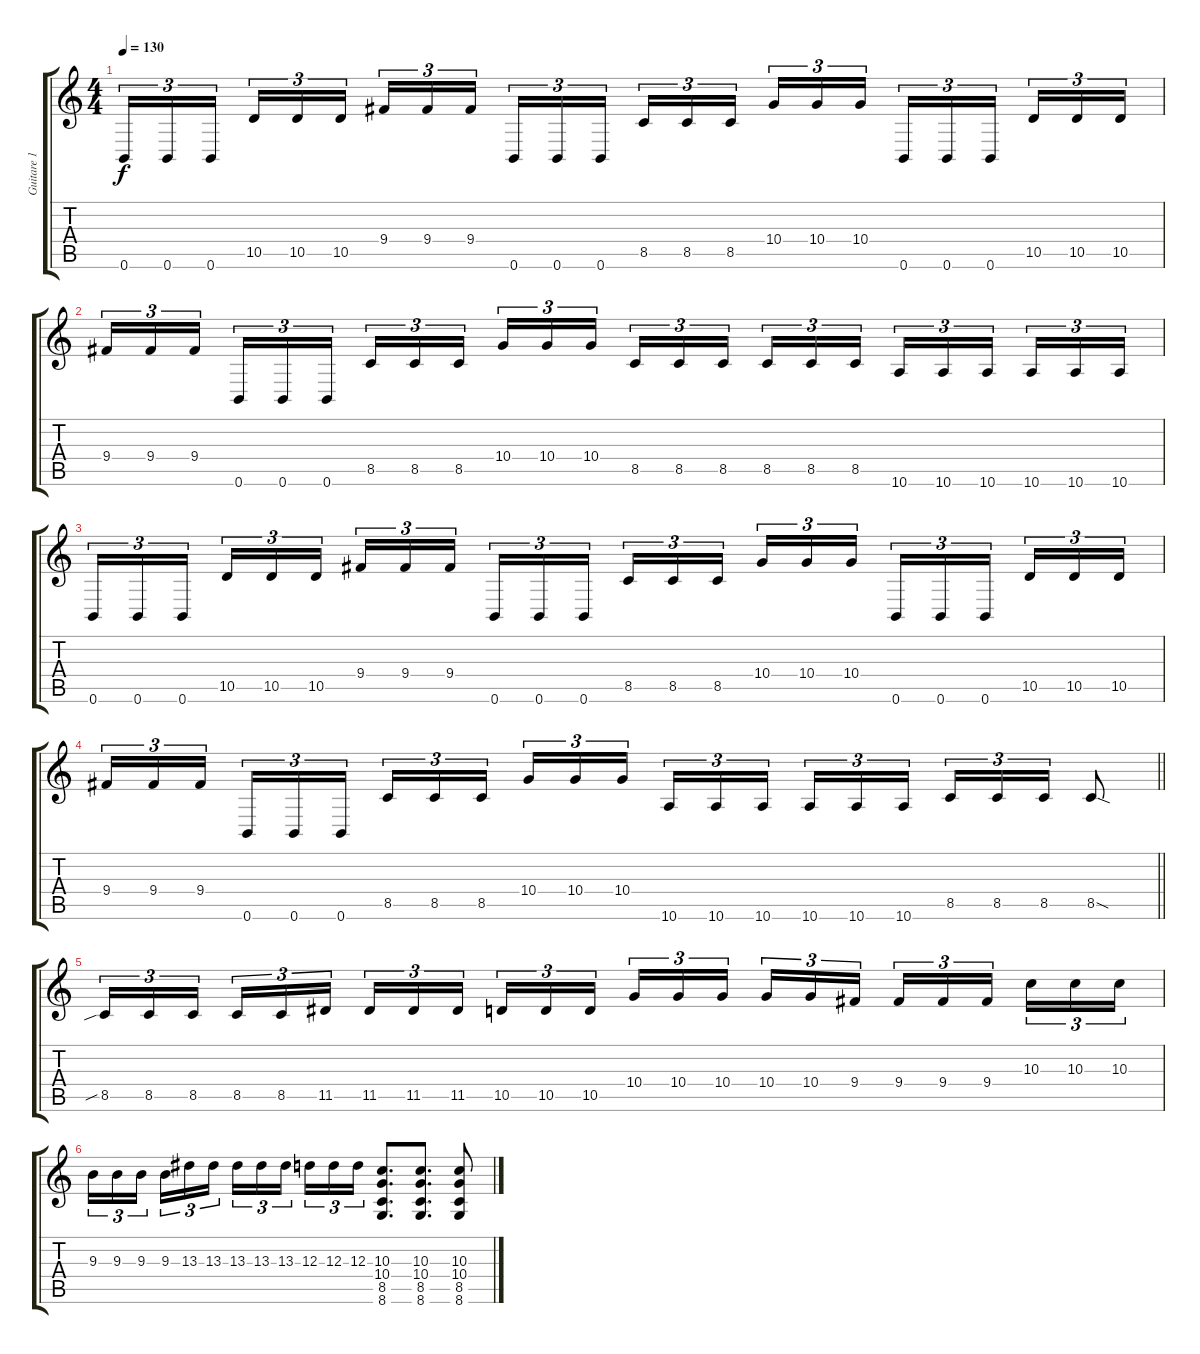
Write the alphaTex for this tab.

\track ("Guitare 1" "Guitare 1") {instrument distortionguitar}
\staff {score tabs}
\tuning (B3 Gb3 D3 A2 E2 B1) {hide}
\ts (4 4)
\tempo 130
\clef g2
\ks c
0.6.16{tu (3 2) dy f} 0.6.16{tu (3 2)} 0.6.16{tu (3 2) beam splitsecondary} 10.5.16{tu (3 2)} 10.5.16{tu (3 2)} 10.5.16{tu (3 2)} 9.4.16{tu (3 2)} 9.4.16{tu (3 2)} 9.4.16{tu (3 2) beam splitsecondary} 0.6.16{tu (3 2)} 0.6.16{tu (3 2)} 0.6.16{tu (3 2)} 8.5.16{tu (3 2)} 8.5.16{tu (3 2)} 8.5.16{tu (3 2) beam splitsecondary} 10.4.16{tu (3 2)} 10.4.16{tu (3 2)} 10.4.16{tu (3 2)} 0.6.16{tu (3 2)} 0.6.16{tu (3 2)} 0.6.16{tu (3 2) beam splitsecondary} 10.5.16{tu (3 2)} 10.5.16{tu (3 2)} 10.5.16{tu (3 2)} |
9.4.16{tu (3 2)} 9.4.16{tu (3 2)} 9.4.16{tu (3 2) beam splitsecondary} 0.6.16{tu (3 2)} 0.6.16{tu (3 2)} 0.6.16{tu (3 2)} 8.5.16{tu (3 2)} 8.5.16{tu (3 2)} 8.5.16{tu (3 2) beam splitsecondary} 10.4.16{tu (3 2)} 10.4.16{tu (3 2)} 10.4.16{tu (3 2)} 8.5.16{tu (3 2)} 8.5.16{tu (3 2)} 8.5.16{tu (3 2) beam splitsecondary} 8.5.16{tu (3 2)} 8.5.16{tu (3 2)} 8.5.16{tu (3 2)} 10.6.16{tu (3 2)} 10.6.16{tu (3 2)} 10.6.16{tu (3 2) beam splitsecondary} 10.6.16{tu (3 2)} 10.6.16{tu (3 2)} 10.6.16{tu (3 2)} |
0.6.16{tu (3 2)} 0.6.16{tu (3 2)} 0.6.16{tu (3 2) beam splitsecondary} 10.5.16{tu (3 2)} 10.5.16{tu (3 2)} 10.5.16{tu (3 2)} 9.4.16{tu (3 2)} 9.4.16{tu (3 2)} 9.4.16{tu (3 2) beam splitsecondary} 0.6.16{tu (3 2)} 0.6.16{tu (3 2)} 0.6.16{tu (3 2)} 8.5.16{tu (3 2)} 8.5.16{tu (3 2)} 8.5.16{tu (3 2) beam splitsecondary} 10.4.16{tu (3 2)} 10.4.16{tu (3 2)} 10.4.16{tu (3 2)} 0.6.16{tu (3 2)} 0.6.16{tu (3 2)} 0.6.16{tu (3 2) beam splitsecondary} 10.5.16{tu (3 2)} 10.5.16{tu (3 2)} 10.5.16{tu (3 2)} |
\barLineRight lightlight
9.4.16{tu (3 2)} 9.4.16{tu (3 2)} 9.4.16{tu (3 2) beam splitsecondary} 0.6.16{tu (3 2)} 0.6.16{tu (3 2)} 0.6.16{tu (3 2)} 8.5.16{tu (3 2)} 8.5.16{tu (3 2)} 8.5.16{tu (3 2) beam splitsecondary} 10.4.16{tu (3 2)} 10.4.16{tu (3 2)} 10.4.16{tu (3 2)} 10.6.16{tu (3 2)} 10.6.16{tu (3 2)} 10.6.16{tu (3 2) beam splitsecondary} 10.6.16{tu (3 2)} 10.6.16{tu (3 2)} 10.6.16{tu (3 2)} 8.5.16{tu (3 2)} 8.5.16{tu (3 2)} 8.5.16{tu (3 2)} 8.5{sod}.8 |
8.5{sib}.16{tu (3 2)} 8.5.16{tu (3 2)} 8.5.16{tu (3 2) beam splitsecondary} 8.5.16{tu (3 2)} 8.5.16{tu (3 2)} 11.5.16{tu (3 2)} 11.5.16{tu (3 2)} 11.5.16{tu (3 2)} 11.5.16{tu (3 2) beam splitsecondary} 10.5.16{tu (3 2)} 10.5.16{tu (3 2)} 10.5.16{tu (3 2)} 10.4.16{tu (3 2)} 10.4.16{tu (3 2)} 10.4.16{tu (3 2) beam splitsecondary} 10.4.16{tu (3 2)} 10.4.16{tu (3 2)} 9.4.16{tu (3 2)} 9.4.16{tu (3 2)} 9.4.16{tu (3 2)} 9.4.16{tu (3 2) beam splitsecondary} 10.3.16{tu (3 2)} 10.3.16{tu (3 2)} 10.3.16{tu (3 2)} |
9.3.16{tu (3 2)} 9.3.16{tu (3 2)} 9.3.16{tu (3 2) beam splitsecondary} 9.3.16{tu (3 2)} 13.3.16{tu (3 2)} 13.3.16{tu (3 2)} 13.3.16{tu (3 2)} 13.3.16{tu (3 2)} 13.3.16{tu (3 2) beam splitsecondary} 12.3.16{tu (3 2)} 12.3.16{tu (3 2)} 12.3.16{tu (3 2)} (10.3 10.4 8.5 8.6).8{d} (10.3 10.4 8.5 8.6).8{d} (10.3 10.4 8.5 8.6).8
